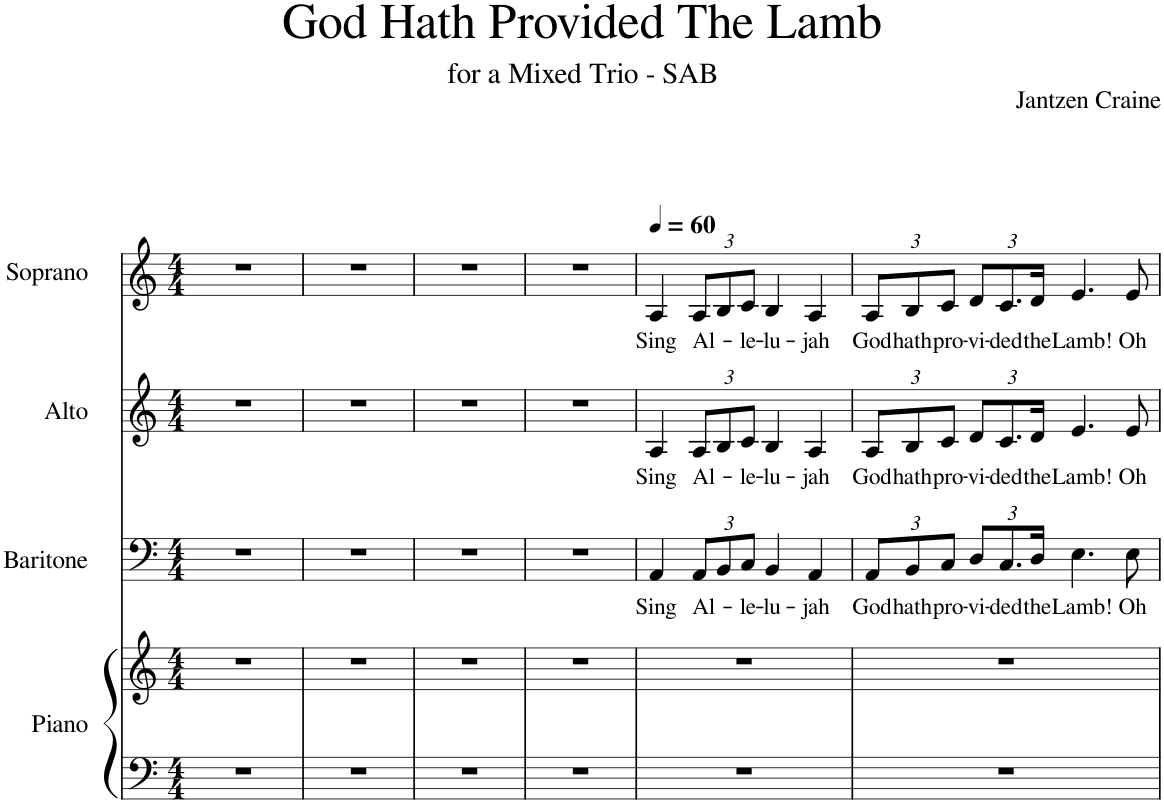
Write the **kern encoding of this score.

**kern	**kern	**kern	**text	**kern	**text	**kern	**text
*part4	*part4	*part3	*part3	*part2	*part2	*part1	*part1
*staff5	*staff4	*staff3	*staff3	*staff2	*staff2	*staff1	*staff1
*I"Piano	*	*I"Baritone	*	*I"Alto	*	*I"Soprano	*
*I'Pno.	*	*I'Bar.	*	*I'A.	*	*I'S.	*
*clefF4	*clefG2	*clefF4	*	*clefG2	*	*clefG2	*
*k[]	*k[]	*k[]	*	*k[]	*	*k[]	*
*M4/4	*M4/4	*M4/4	*	*M4/4	*	*M4/4	*
=1	=1	=1	=1	=1	=1	=1	=1
1r	1r	1r	.	1r	.	1r	.
=2	=2	=2	=2	=2	=2	=2	=2
1r	1r	1r	.	1r	.	1r	.
=3	=3	=3	=3	=3	=3	=3	=3
1r	1r	1r	.	1r	.	1r	.
=4	=4	=4	=4	=4	=4	=4	=4
1r	1r	1r	.	1r	.	1r	.
=5	=5	=5	=5	=5	=5	=5	=5
*	*	*	*	*	*	*MM60	*
!	!	!	!LO:LY:b	!	!LO:LY:b	!	!LO:LY:b
1r	1r	4AA/	Sing	4A/	Sing	4A/	Sing
*	*	*Xbrackettup	*	*	*	*	*
!	!	!	!LO:LY:b	!	!	!	!
*	*	*	*	*Xbrackettup	*	*	*
!	!	!	!	!	!LO:LY:b	!	!
*	*	*	*	*	*	*Xbrackettup	*
!	!	!	!	!	!	!	!LO:LY:b
.	.	12AA/L	Al-	12A/L	Al-	12A/L	Al-
.	.	12BB/	.	12B/	.	12B/	.
!	!	!	!LO:LY:b	!	!LO:LY:b	!	!LO:LY:b
.	.	12C/J	-le-	12c/J	-le-	12c/J	-le-
!	!	!	!LO:LY:b	!	!LO:LY:b	!	!LO:LY:b
.	.	4BB/	-lu-	4B/	-lu-	4B/	-lu-
!	!	!	!LO:LY:b	!	!LO:LY:b	!	!LO:LY:b
.	.	4AA/	-jah	4A/	-jah	4A/	-jah
=6	=6	=6	=6	=6	=6	=6	=6
!	!	!	!LO:LY:b	!	!LO:LY:b	!	!LO:LY:b
1r	1r	12AA/L	God	12A/L	God	12A/L	God
!	!	!	!LO:LY:b	!	!LO:LY:b	!	!LO:LY:b
.	.	12BB/	hath	12B/	hath	12B/	hath
!	!	!	!LO:LY:b	!	!LO:LY:b	!	!LO:LY:b
.	.	12C/J	pro-	12c/J	pro-	12c/J	pro-
!	!	!	!LO:LY:b	!	!LO:LY:b	!	!LO:LY:b
.	.	12D/L	-vi-	12d/L	-vi-	12d/L	-vi-
!	!	!	!LO:LY:b	!	!LO:LY:b	!	!LO:LY:b
.	.	12.C/	-ded	12.c/	-ded	12.c/	-ded
!	!	!	!LO:LY:b	!	!LO:LY:b	!	!LO:LY:b
.	.	24D/Jk	the	24d/Jk	the	24d/Jk	the
!	!	!	!LO:LY:b	!	!LO:LY:b	!	!LO:LY:b
.	.	4.E\	Lamb!	4.e/	Lamb!	4.e/	Lamb!
!	!	!	!LO:LY:b	!	!LO:LY:b	!	!LO:LY:b
.	.	8E\	Oh	8e/	Oh	8e/	Oh
=	=	=	=	=	=	=	=
*-	*-	*-	*-	*-	*-	*-	*-
